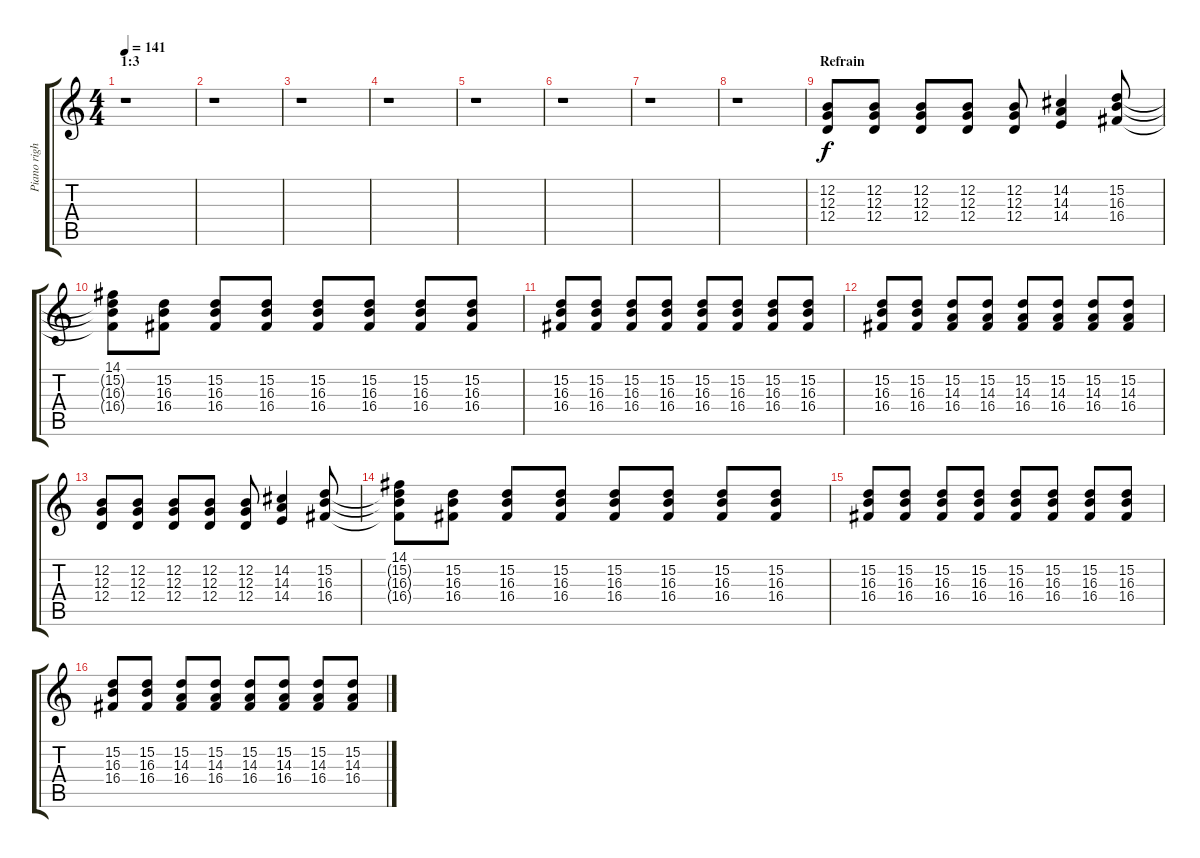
\track ("Piano right hand" "Piano righ") {instrument acousticgrandpiano}
\staff {score tabs}
\tuning (E4 B3 G3 D3 A2 E2) {hide}
\ts (4 4)
\section ("" "1:3")
\tempo 141
\clef g2
\ks c
r.1{dy pp} |
r.1 |
r.1 |
r.1 |
r.1 |
r.1 |
r.1 |
r.1 |
\section ("" "Refrain")
(12.2 12.3 12.4).8{dy f} (12.2 12.3 12.4).8 (12.2 12.3 12.4).8 (12.2 12.3 12.4).8 (12.2 12.3 12.4).8 (14.2 14.3 14.4).4 (15.2 16.3 16.4).8 |
(14.1 15.2{t} 16.3{t} 16.4{t}).8 (15.2 16.3 16.4).8 (15.2 16.3 16.4).8 (15.2 16.3 16.4).8 (15.2 16.3 16.4).8 (15.2 16.3 16.4).8 (15.2 16.3 16.4).8 (15.2 16.3 16.4).8 |
(15.2 16.3 16.4).8 (15.2 16.3 16.4).8 (15.2 16.3 16.4).8 (15.2 16.3 16.4).8 (15.2 16.3 16.4).8 (15.2 16.3 16.4).8 (15.2 16.3 16.4).8 (15.2 16.3 16.4).8 |
(15.2 16.3 16.4).8 (15.2 16.3 16.4).8 (15.2 14.3 16.4).8 (15.2 14.3 16.4).8 (15.2 14.3 16.4).8 (15.2 14.3 16.4).8 (15.2 14.3 16.4).8 (15.2 14.3 16.4).8 |
(12.2 12.3 12.4).8 (12.2 12.3 12.4).8 (12.2 12.3 12.4).8 (12.2 12.3 12.4).8 (12.2 12.3 12.4).8 (14.2 14.3 14.4).4 (15.2 16.3 16.4).8 |
(14.1 15.2{t} 16.3{t} 16.4{t}).8 (15.2 16.3 16.4).8 (15.2 16.3 16.4).8 (15.2 16.3 16.4).8 (15.2 16.3 16.4).8 (15.2 16.3 16.4).8 (15.2 16.3 16.4).8 (15.2 16.3 16.4).8 |
(15.2 16.3 16.4).8 (15.2 16.3 16.4).8 (15.2 16.3 16.4).8 (15.2 16.3 16.4).8 (15.2 16.3 16.4).8 (15.2 16.3 16.4).8 (15.2 16.3 16.4).8 (15.2 16.3 16.4).8 |
(15.2 16.3 16.4).8 (15.2 16.3 16.4).8 (15.2 14.3 16.4).8 (15.2 14.3 16.4).8 (15.2 14.3 16.4).8 (15.2 14.3 16.4).8 (15.2 14.3 16.4).8 (15.2 14.3 16.4).8
